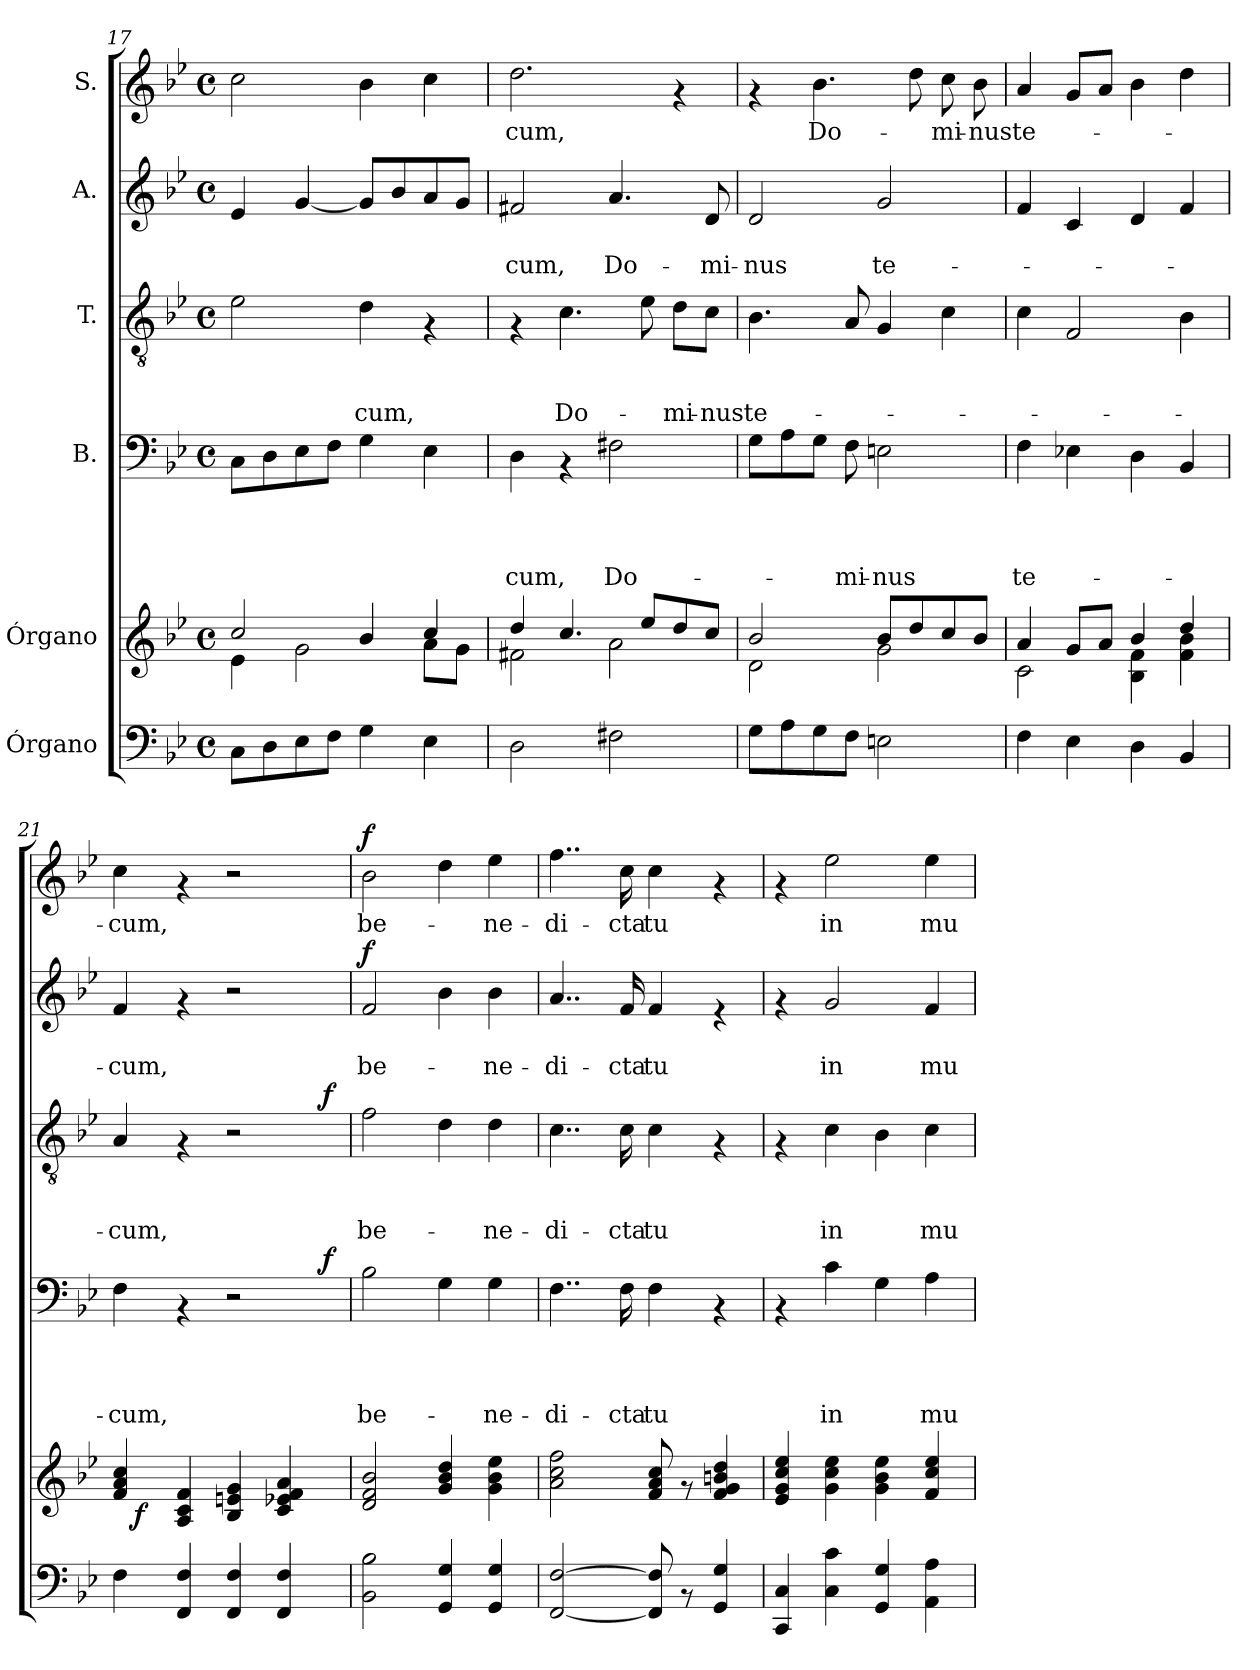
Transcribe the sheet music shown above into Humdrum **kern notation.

**kern	**kern	**dynam	**kern	**text	**text	**text	**text	**dynam	**kern	**text	**text	**text	**dynam	**kern	**text	**text	**dynam	**kern	**text	**dynam
*part6	*part5	*part5	*part4	*part4	*part4	*part4	*part4	*part4	*part3	*part3	*part3	*part3	*part3	*part2	*part2	*part2	*part2	*part1	*part1	*part1
*staff6	*staff5	*staff5	*staff4	*staff4	*staff4	*staff4	*staff4	*staff4	*staff3	*staff3	*staff3	*staff3	*staff3	*staff2	*staff2	*staff2	*staff2	*staff1	*staff1	*staff1
*I"Órgano	*I"Órgano	*	*I"B.	*	*	*	*	*	*I"T.	*	*	*	*	*I"A.	*	*	*	*I"S.	*	*
*clefF4	*clefG2	*	*clefF4	*	*	*	*	*	*clefGv2	*	*	*	*	*clefG2	*	*	*	*clefG2	*	*
*k[b-e-]	*k[b-e-]	*	*k[b-e-]	*	*	*	*	*	*k[b-e-]	*	*	*	*	*k[b-e-]	*	*	*	*k[b-e-]	*	*
*B-:	*B-:	*	*B-:	*	*	*	*	*	*B-:	*	*	*	*	*B-:	*	*	*	*B-:	*	*
*M4/4	*M4/4	*	*M4/4	*	*	*	*	*	*M4/4	*	*	*	*	*M4/4	*	*	*	*M4/4	*	*
*met(c)	*met(c)	*	*met(c)	*	*	*	*	*	*met(c)	*	*	*	*	*met(c)	*	*	*	*met(c)	*	*
=17	=17	=17	=17	=17	=17	=17	=17	=17	=17	=17	=17	=17	=17	=17	=17	=17	=17	=17	=17	=17
*	*^	*	*	*	*	*	*	*	*	*	*	*	*	*	*	*	*	*	*	*
8C\L	2cc/	4e-\	.	8C\L	.	.	.	.	.	2e-\	.	.	.	.	4e-/	.	.	.	2cc\	.	.
8D\	.	.	.	8D\	.	.	.	.	.	.	.	.	.	.	.	.	.	.	.	.	.
8E-\	.	2g\	.	8E-\	.	.	.	.	.	.	.	.	.	.	[>4g/	.	.	.	.	.	.
8F\J	.	.	.	8F\J	.	.	.	.	.	.	.	.	.	.	.	.	.	.	.	.	.
!	!	!	!	!	!	!	!	!	!	!	!	!	!LO:LY:b	!	!	!	!	!	!	!	!
4G\	4b-/	.	.	4G\	.	.	.	.	.	4d\	.	.	-cum,	.	8g/L]	.	.	.	4b-\	.	.
.	.	.	.	.	.	.	.	.	.	.	.	.	.	.	8b-/	.	.	.	.	.	.
4E-\	4cc/	8a\L	.	4E-\	.	.	.	.	.	4rF	.	.	.	.	8a/	.	.	.	4cc\	.	.
.	.	8g\J	.	.	.	.	.	.	.	.	.	.	.	.	8g/J	.	.	.	.	.	.
!!LO:LB:g=z
=18	=18	=18	=18	=18	=18	=18	=18	=18	=18	=18	=18	=18	=18	=18	=18	=18	=18	=18	=18	=18	=18
!	!	!	!	!	!	!	!	!LO:LY:b	!	!	!	!	!	!	!	!	!LO:LY:b	!	!	!LO:LY:b	!
2D\	4dd/	2f#X\	.	4D\	.	.	.	-cum,	.	4rF	.	.	.	.	2f#X/	.	-cum,	.	2.dd\	-cum,	.
!	!	!	!	!	!	!	!	!	!	!	!	!	!LO:LY:b	!	!	!	!	!	!	!	!
.	4.cc/	.	.	4rAA	.	.	.	.	.	4.c\	.	.	Do-	.	.	.	.	.	.	.	.
!	!	!	!	!	!	!	!	!LO:LY:b	!	!	!	!	!	!	!	!	!LO:LY:b	!	!	!	!
2F#X\	.	2a\	.	2F#X\	.	.	.	Do-	.	.	.	.	.	.	4.a/	.	Do-	.	.	.	.
.	8ee-/L	.	.	.	.	.	.	.	.	8e-\	.	.	.	.	.	.	.	.	.	.	.
!	!	!	!	!	!	!	!	!	!	!	!	!	!LO:LY:b	!	!	!	!	!	!	!	!
.	8dd/	.	.	.	.	.	.	.	.	8d\L	.	.	-mi-	.	.	.	.	.	4rf	.	.
!	!	!	!	!	!	!	!	!	!	!	!	!	!LO:LY:b	!	!	!	!LO:LY:b	!	!	!	!
.	8cc/J	.	.	.	.	.	.	.	.	8c\J	.	.	-nus	.	8d/	.	-mi-	.	.	.	.
=19	=19	=19	=19	=19	=19	=19	=19	=19	=19	=19	=19	=19	=19	=19	=19	=19	=19	=19	=19	=19	=19
!	!	!	!	!	!	!	!	!	!	!	!	!	!LO:LY:b	!	!	!	!LO:LY:b	!	!	!	!
8G\L	2b-/	2d\	.	8G\L	.	.	.	.	.	4.B-\	.	.	te-	.	2d/	.	-nus	.	4rf	.	.
8A\	.	.	.	8A\	.	.	.	.	.	.	.	.	.	.	.	.	.	.	.	.	.
!	!	!	!	!	!	!	!	!	!	!	!	!	!	!	!	!	!	!	!	!LO:LY:b	!
8G\	.	.	.	8G\J	.	.	.	.	.	.	.	.	.	.	.	.	.	.	4.b-\	Do-	.
!	!	!	!	!	!	!	!	!LO:LY:b	!	!	!	!	!	!	!	!	!	!	!	!	!
8F\J	.	.	.	8F\	.	.	.	-mi-	.	8A/	.	.	.	.	.	.	.	.	.	.	.
!	!	!	!	!	!	!	!	!LO:LY:b	!	!	!	!	!	!	!	!	!LO:LY:b	!	!	!	!
2En\	8b-/L	2g\	.	2En\	.	.	.	-nus	.	4G/	.	.	.	.	2g/	.	te-	.	.	.	.
.	8dd/	.	.	.	.	.	.	.	.	.	.	.	.	.	.	.	.	.	8dd\	.	.
!	!	!	!	!	!	!	!	!	!	!	!	!	!	!	!	!	!	!	!	!LO:LY:b	!
.	8cc/	.	.	.	.	.	.	.	.	4c\	.	.	.	.	.	.	.	.	8cc\	-mi-	.
!	!	!	!	!	!	!	!	!	!	!	!	!	!	!	!	!	!	!	!	!LO:LY:b	!
.	8b-/J	.	.	.	.	.	.	.	.	.	.	.	.	.	.	.	.	.	8b-\	-nus	.
=20	=20	=20	=20	=20	=20	=20	=20	=20	=20	=20	=20	=20	=20	=20	=20	=20	=20	=20	=20	=20	=20
!	!	!	!	!	!	!	!	!LO:LY:b	!	!	!	!	!	!	!	!	!	!	!	!LO:LY:b	!
4F\	4a/	2c\	.	4F\	.	.	.	te-	.	4c\	.	.	.	.	4f/	.	.	.	4a/	te-	.
4E-\	8g/L	.	.	4E-X\	.	.	.	.	.	2F/	.	.	.	.	4c/	.	.	.	8g/L	.	.
.	8a/J	.	.	.	.	.	.	.	.	.	.	.	.	.	.	.	.	.	8a/J	.	.
4D\	4b-/	4B-\ 4f\	.	4D\	.	.	.	.	.	.	.	.	.	.	4d/	.	.	.	4b-\	.	.
4BB-/	4dd/	4f\ 4b-\	.	4BB-/	.	.	.	.	.	4B-\	.	.	.	.	4f/	.	.	.	4dd\	.	.
=21	=21	=21	=21	=21	=21	=21	=21	=21	=21	=21	=21	=21	=21	=21	=21	=21	=21	=21	=21	=21	=21
!	!	!	!	!	!	!	!	!LO:LY:b	!	!	!	!	!LO:LY:b	!	!	!	!LO:LY:b	!	!	!LO:LY:b	!
*	*	*	*	*^	*	*	*	*	*	*^	*	*	*	*	*	*	*	*	*	*	*
4F\	4f/ 4a/ 4cc/	16ryy	.	4F\	2ryy	.	.	.	-cum,	.	4A/	2ryy	.	.	-cum,	.	4f/	.	-cum,	.	4cc\	-cum,	.
!	!	!	!LO:DY:b	!	!	!	!	!	!	!	!	!	!	!	!	!	!	!	!	!	!	!	!
.	.	2...ryy	f	.	.	.	.	.	.	.	.	.	.	.	.	.	.	.	.	.	.	.	.
4FF/ 4F/	4A/ 4c/ 4f/	.	.	4rAA	.	.	.	.	.	.	4rF	.	.	.	.	.	4rf	.	.	.	4rf	.	.
4FF/ 4F/	4B-/ 4en/ 4g/	.	.	2r	4ryy	.	.	.	.	.	2r	4ryy	.	.	.	.	2r	.	.	.	2r	.	.
4FF/ 4F/	4c/ 4e-X/ 4f/ 4a/	.	.	.	8ryy	.	.	.	.	.	.	8ryy	.	.	.	.	.	.	.	.	.	.	.
.	.	.	.	.	32ryy	.	.	.	.	.	.	32ryy	.	.	.	.	.	.	.	.	.	.	.
!	!	!	!	!	!	!	!	!	!	!LO:DY:a	!	!	!	!	!	!LO:DY:a	!	!	!	!	!	!	!
.	.	.	.	.	16.ryy	.	.	.	.	f	.	16.ryy	.	.	.	f	.	.	.	.	.	.	.
=22	=22	=22	=22	=22	=22	=22	=22	=22	=22	=22	=22	=22	=22	=22	=22	=22	=22	=22	=22	=22	=22	=22	=22
!	!	!	!	!	!	!	!	!	!LO:LY:b	!	!	!	!	!	!LO:LY:b	!	!	!	!LO:LY:b	!LO:DY:a	!	!LO:LY:b	!LO:DY:a
*	*v	*v	*	*	*	*	*	*	*	*	*v	*v	*	*	*	*	*	*	*	*	*	*	*
*	*	*	*v	*v	*	*	*	*	*	*	*	*	*	*	*	*	*	*	*	*	*
2BB-\ 2B-\	2d/ 2f/ 2b-/	.	2B-\	.	.	.	be-	.	2f\	.	.	be-	.	2f/	.	be-	f	2b-\	be-	f
4GG/ 4G/	4g/ 4b-/ 4dd/	.	4G\	.	.	.	.	.	4d\	.	.	.	.	4b-\	.	.	.	4dd\	.	.
!	!	!	!	!	!	!	!LO:LY:b	!	!	!	!	!LO:LY:b	!	!	!	!LO:LY:b	!	!	!LO:LY:b	!
4GG/ 4G/	4g\ 4b-\ 4ee-\	.	4G\	.	.	.	-ne-	.	4d\	.	.	-ne-	.	4b-\	.	-ne-	.	4ee-\	-ne-	.
!!LO:PB:g=z
=23	=23	=23	=23	=23	=23	=23	=23	=23	=23	=23	=23	=23	=23	=23	=23	=23	=23	=23	=23	=23
!	!	!	!	!	!	!	!LO:LY:b	!	!	!	!	!LO:LY:b	!	!	!	!LO:LY:b	!	!	!LO:LY:b	!
[<2FF/ [>2F/	2a\ 2cc\ 2ff\	.	4..F\	.	.	.	-di-	.	4..c\	.	.	-di-	.	4..a/	.	-di-	.	4..ff\	-di-	.
!	!	!	!	!	!	!	!LO:LY:b	!	!	!	!	!LO:LY:b	!	!	!	!LO:LY:b	!	!	!LO:LY:b	!
.	.	.	16F\	.	.	.	-cta	.	16c\	.	.	-cta	.	16f/	.	-cta	.	16cc\	-cta	.
!	!	!	!	!	!	!	!LO:LY:b	!	!	!	!	!LO:LY:b	!	!	!	!LO:LY:b	!	!	!LO:LY:b	!
8FF/] 8F/]	8f/ 8a/ 8cc/	.	4F\	.	.	.	tu	.	4c\	.	.	tu	.	4f/	.	tu	.	4cc\	tu	.
8rAA	8rf	.	.	.	.	.	.	.	.	.	.	.	.	.	.	.	.	.	.	.
4GG/ 4G/	4f/ 4g/ 4bn/ 4dd/	.	4rAA	.	.	.	.	.	4rF	.	.	.	.	4re	.	.	.	4rf	.	.
=24	=24	=24	=24	=24	=24	=24	=24	=24	=24	=24	=24	=24	=24	=24	=24	=24	=24	=24	=24	=24
4CC/ 4C/	4e-/ 4g/ 4cc/ 4ee-/	.	4rAA	.	.	.	.	.	4rF	.	.	.	.	4rf	.	.	.	4rf	.	.
!	!	!	!	!	!	!	!LO:LY:b	!	!	!	!	!LO:LY:b	!	!	!	!LO:LY:b	!	!	!LO:LY:b	!
4C\ 4c\	4g\ 4cc\ 4ee-\	.	4c\	.	.	.	in	.	4c\	.	.	in	.	2g/	.	in	.	2ee-\	in	.
4GG/ 4G/	4g\ 4b-\ 4ee-\	.	4G\	.	.	.	.	.	4B-\	.	.	.	.	.	.	.	.	.	.	.
!	!	!	!	!	!	!	!LO:LY:b	!	!	!	!	!LO:LY:b	!	!	!	!LO:LY:b	!	!	!LO:LY:b	!
4AA\ 4A\	4f/ 4cc/ 4ee-/	.	4A\	.	.	.	mu-	.	4c\	.	.	mu-	.	4f/	.	mu-	.	4ee-\	mu-	.
=	=	=	=	=	=	=	=	=	=	=	=	=	=	=	=	=	=	=	=	=
*-	*-	*-	*-	*-	*-	*-	*-	*-	*-	*-	*-	*-	*-	*-	*-	*-	*-	*-	*-	*-
